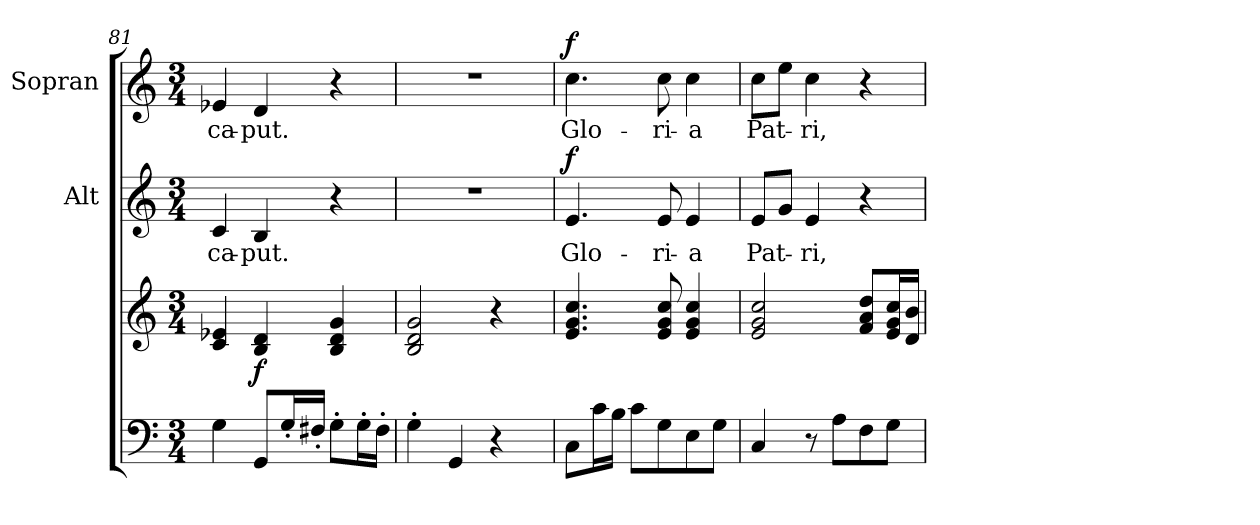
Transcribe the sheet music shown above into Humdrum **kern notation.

**kern	**kern	**dynam	**kern	**text	**dynam	**kern	**text	**dynam
*part3	*part3	*part3	*part2	*part2	*part2	*part1	*part1	*part1
*staff4	*staff3	*staff3/4	*staff2	*staff2	*staff2	*staff1	*staff1	*staff1
*	*	*	*I"Alt	*	*	*I"Sopran	*	*
*	*	*	*I'A.	*	*	*I'S.	*	*
*clefF4	*clefG2	*	*clefG2	*	*	*clefG2	*	*
*k[]	*k[]	*	*k[]	*	*	*k[]	*	*
*C:	*C:	*	*C:	*	*	*C:	*	*
*M3/4	*M3/4	*	*M3/4	*	*	*M3/4	*	*
=81	=81	=81	=81	=81	=81	=81	=81	=81
!	!	!	!	!LO:LY:b	!	!	!LO:LY:b	!
4G\	4c/ 4e-X/	.	4c/	ca-	.	4e-X/	ca-	.
!	!	!LO:DY:b	!	!LO:LY:b	!	!	!LO:LY:b	!
8GG/L	4B/ 4d/	f	4B/	-put.	.	4d/	-put.	.
16G'</L	.	.	.	.	.	.	.	.
16F#X'</JJ	.	.	.	.	.	.	.	.
8G'>\L	4B/ 4d/ 4g/	.	4r	.	.	4r	.	.
16G'>\L	.	.	.	.	.	.	.	.
16F#'>\JJ	.	.	.	.	.	.	.	.
=82	=82	=82	=82	=82	=82	=82	=82	=82
4G'>\	2B/ 2d/ 2g/	.	2.r	.	.	2.r	.	.
4GG/	.	.	.	.	.	.	.	.
4r	4r	.	.	.	.	.	.	.
=83	=83	=83	=83	=83	=83	=83	=83	=83
!	!	!	!	!LO:LY:b	!LO:DY:a	!	!LO:LY:b	!LO:DY:a
8C\L	4.e/ 4.g/ 4.cc/	.	4.e/	Glo-	f	4.cc\	Glo-	f
16c\L	.	.	.	.	.	.	.	.
16B\JJ	.	.	.	.	.	.	.	.
8c\L	.	.	.	.	.	.	.	.
!	!	!	!	!LO:LY:b	!	!	!LO:LY:b	!
8G\	8e/ 8g/ 8cc/	.	8e/	-ri-	.	8cc\	-ri-	.
!	!	!	!	!LO:LY:b	!	!	!LO:LY:b	!
8E\	4e/ 4g/ 4cc/	.	4e/	-a	.	4cc\	-a	.
8G\J	.	.	.	.	.	.	.	.
=84	=84	=84	=84	=84	=84	=84	=84	=84
!	!	!	!	!LO:LY:b	!	!	!LO:LY:b	!
4C/	2e/ 2g/ 2cc/	.	8e/L	Pat-	.	8cc\L	Pat-	.
.	.	.	8g/J	.	.	8ee\J	.	.
!	!	!	!	!LO:LY:b	!	!	!LO:LY:b	!
8r	.	.	4e/	-ri,	.	4cc\	-ri,	.
8A\L	.	.	.	.	.	.	.	.
8F\	8f/ 8a/ 8dd/L	.	4r	.	.	4r	.	.
8G\J	16e/ 16g/ 16cc/L	.	.	.	.	.	.	.
.	16d/ 16b/JJ	.	.	.	.	.	.	.
=	=	=	=	=	=	=	=	=
*-	*-	*-	*-	*-	*-	*-	*-	*-
